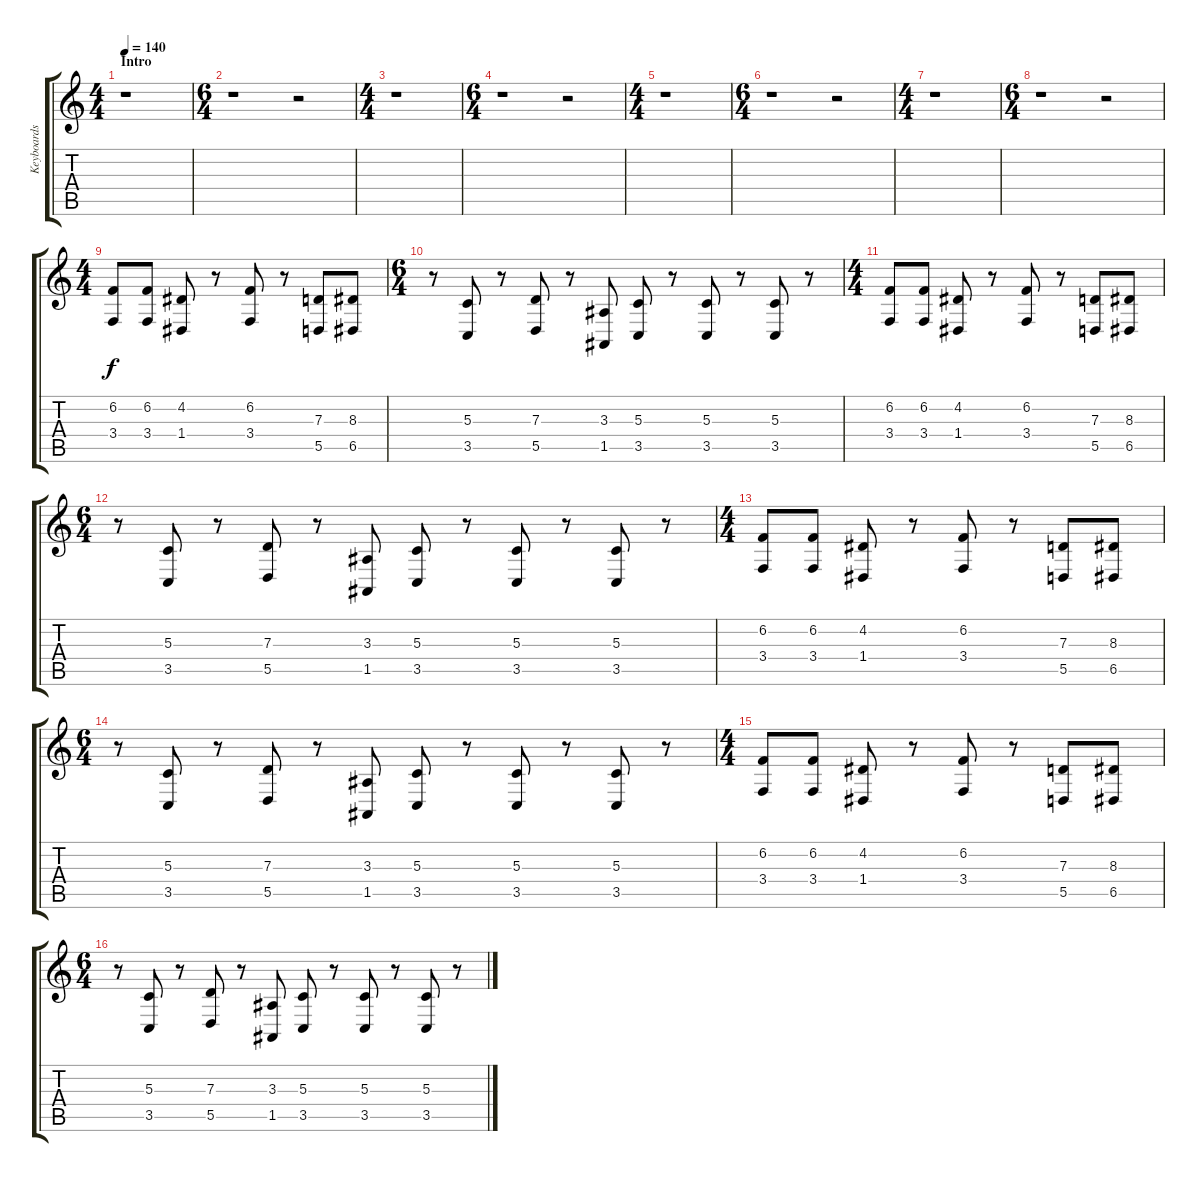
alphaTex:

\track ("Keyboards 3" "Keyboards ") {instrument brasssection}
\staff {score tabs}
\tuning (E4 B3 G3 D3 A2 E2) {hide}
\ts (4 4)
\section ("" "Intro")
\tempo 140
\clef g2
\ks c
r.1{dy f instrument brasssection} |
\ts (6 4)
r.1 r.2 |
\ts (4 4)
r.1 |
\ts (6 4)
r.1 r.2 |
\ts (4 4)
r.1 |
\ts (6 4)
r.1 r.2 |
\ts (4 4)
r.1 |
\ts (6 4)
r.1 r.2 |
\ts (4 4)
(6.2 3.4).8{volume 4} (6.2 3.4).8 (4.2 1.4).8 r.8 (6.2 3.4).8 r.8 (7.3 5.5).8 (8.3 6.5).8 |
\ts (6 4)
r.8{volume 10} (5.3 3.5).8 r.8 (7.3 5.5).8 r.8 (3.3 1.5).8 (5.3 3.5).8 r.8 (5.3 3.5).8 r.8 (5.3 3.5).8 r.8 |
\ts (4 4)
(6.2 3.4).8 (6.2 3.4).8 (4.2 1.4).8 r.8 (6.2 3.4).8 r.8 (7.3 5.5).8 (8.3 6.5).8 |
\ts (6 4)
r.8 (5.3 3.5).8 r.8 (7.3 5.5).8 r.8 (3.3 1.5).8 (5.3 3.5).8 r.8 (5.3 3.5).8 r.8 (5.3 3.5).8 r.8 |
\ts (4 4)
(6.2 3.4).8{volume 4} (6.2 3.4).8 (4.2 1.4).8 r.8 (6.2 3.4).8 r.8 (7.3 5.5).8 (8.3 6.5).8 |
\ts (6 4)
r.8{volume 10} (5.3 3.5).8 r.8 (7.3 5.5).8 r.8 (3.3 1.5).8 (5.3 3.5).8 r.8 (5.3 3.5).8 r.8 (5.3 3.5).8 r.8 |
\ts (4 4)
(6.2 3.4).8 (6.2 3.4).8 (4.2 1.4).8 r.8 (6.2 3.4).8 r.8 (7.3 5.5).8 (8.3 6.5).8 |
\ts (6 4)
r.8 (5.3 3.5).8 r.8 (7.3 5.5).8 r.8 (3.3 1.5).8 (5.3 3.5).8 r.8 (5.3 3.5).8 r.8 (5.3 3.5).8 r.8
